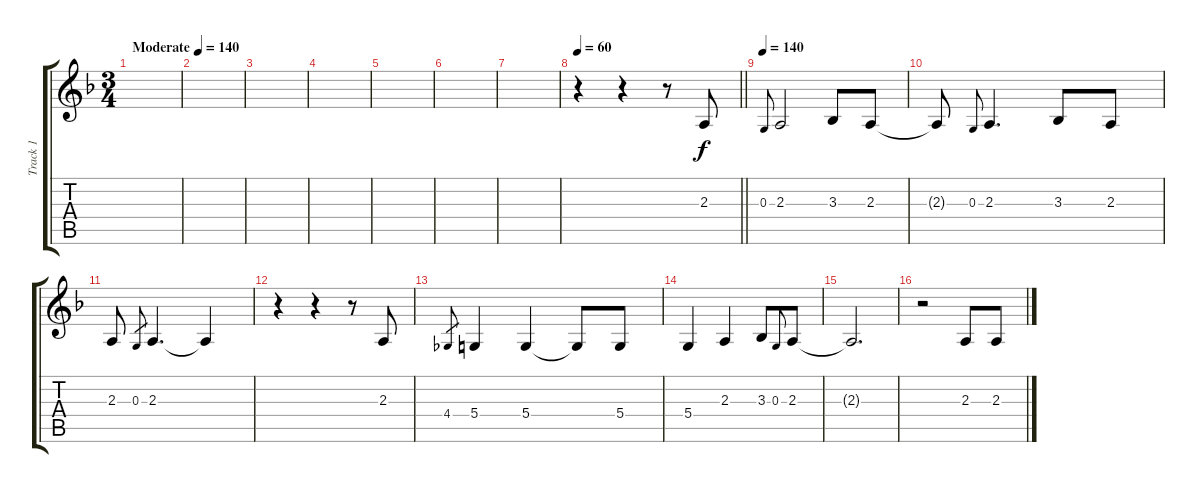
\track ("Track 1" "Track 1") {instrument altosax}
\staff {score tabs}
\tuning (E4 B3 G3 D3 A2 E2) {hide}
\ts (3 4)
\tempo (140 "Moderate")
\clef g2
\ks f
|
|
|
|
|
|
|
\tempo 60
\barLineRight lightlight
r.4 r.4 r.8 2.3.8 |
\tempo 140
0.3.8{gr onbeat} 2.3.2 3.3.8 2.3.8 |
2.3{t}.8 0.3.8{gr onbeat} 2.3.4{d} 3.3.8 2.3.8 |
2.3.8 0.3.8{gr} 2.3.4{d} 2.3{t}.4 |
r.4 r.4 r.8 2.3.8 |
4.4.8{gr} 5.4.4 5.4.4 5.4{t}.8 5.4.8 |
5.4.4 2.3.4 3.3.8 0.3.8{gr onbeat} 2.3.8 |
2.3{t}.2{d} |
r.2 2.3.8 2.3.8
